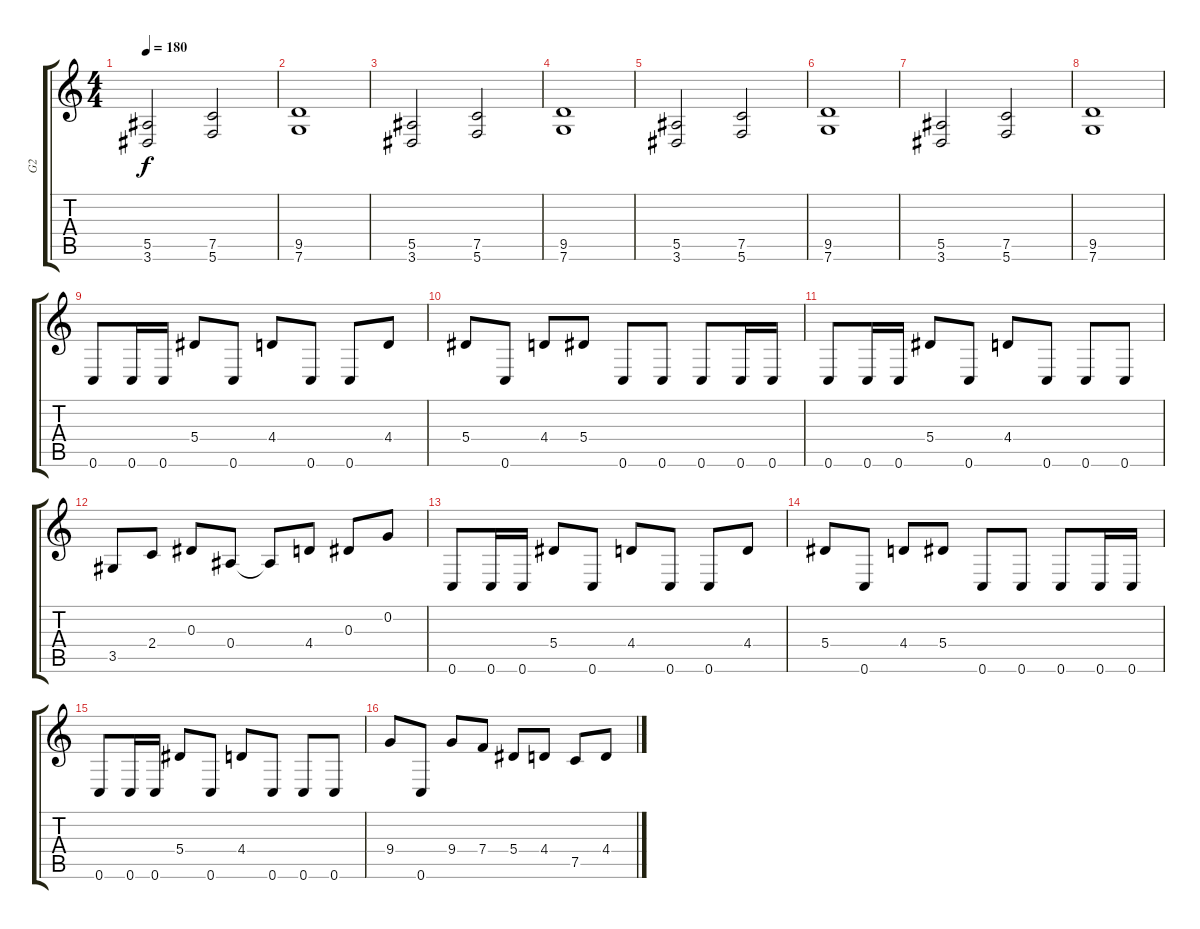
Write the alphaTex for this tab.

\track ("G2" "G2") {instrument distortionguitar}
\staff {score tabs}
\tuning (C4 G3 Eb3 Bb2 F2 C2) {hide}
\ts (4 4)
\tempo 180
\clef g2
\ks c
(5.5 3.6).2{dy f} (7.5 5.6).2 |
(9.5 7.6).1 |
(5.5 3.6).2 (7.5 5.6).2 |
(9.5 7.6).1 |
(5.5 3.6).2 (7.5 5.6).2 |
(9.5 7.6).1 |
(5.5 3.6).2 (7.5 5.6).2 |
(9.5 7.6).1 |
0.6.8 0.6.16 0.6.16 5.4.8 0.6.8 4.4.8 0.6.8 0.6.8 4.4.8 |
5.4.8 0.6.8 4.4.8 5.4.8 0.6.8 0.6.8 0.6.8 0.6.16 0.6.16 |
0.6.8 0.6.16 0.6.16 5.4.8 0.6.8 4.4.8 0.6.8 0.6.8 0.6.8 |
3.5.8 2.4.8 0.3.8 0.4.8 0.4{t}.8 4.4.8 0.3.8 0.2.8 |
0.6.8 0.6.16 0.6.16 5.4.8 0.6.8 4.4.8 0.6.8 0.6.8 4.4.8 |
5.4.8 0.6.8 4.4.8 5.4.8 0.6.8 0.6.8 0.6.8 0.6.16 0.6.16 |
0.6.8 0.6.16 0.6.16 5.4.8 0.6.8 4.4.8 0.6.8 0.6.8 0.6.8 |
9.4.8 0.6.8 9.4.8 7.4.8 5.4.8 4.4.8 7.5.8 4.4.8
